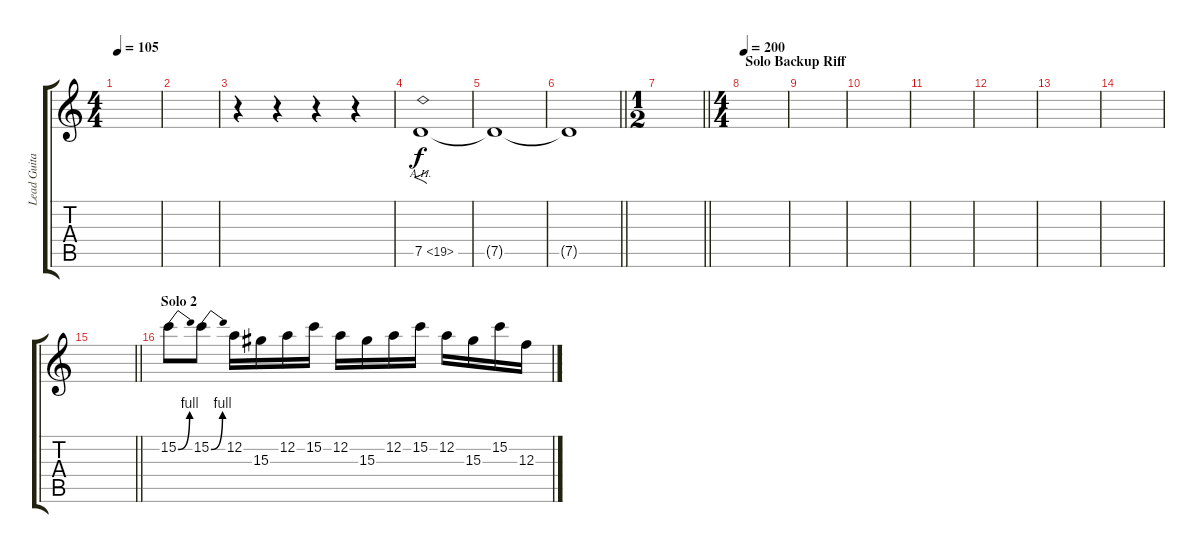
\track ("Lead Guitar/Keyboard 2" "Lead Guita") {instrument distortionguitar}
\staff {score tabs}
\tuning (D4 A3 F3 C3 G2 D2) {hide}
\ts (4 4)
\tempo 105
\clef g2
\ks c
|
|
r.4 r.4 r.4 r.4 |
7.5{ah 12}.1{f volume 16} |
7.5{t}.1 |
\barLineRight lightlight
7.5{t}.1{volume 0} |
\ts (1 2)
\barLineRight lightlight
|
\ts (4 4)
\section ("" "Solo Backup Riff")
\tempo 200
|
|
|
|
|
|
|
\barLineRight lightlight
|
\section ("" "Solo 2")
15.2{be (bend 0 0 60 4)}.8 15.2{be (bend 0 0 60 4)}.8 12.2.16 15.3.16 12.2.16 15.2.16 12.2.16 15.3.16 12.2.16 15.2.16 12.2.16 15.3.16 15.2.16 12.3.16
